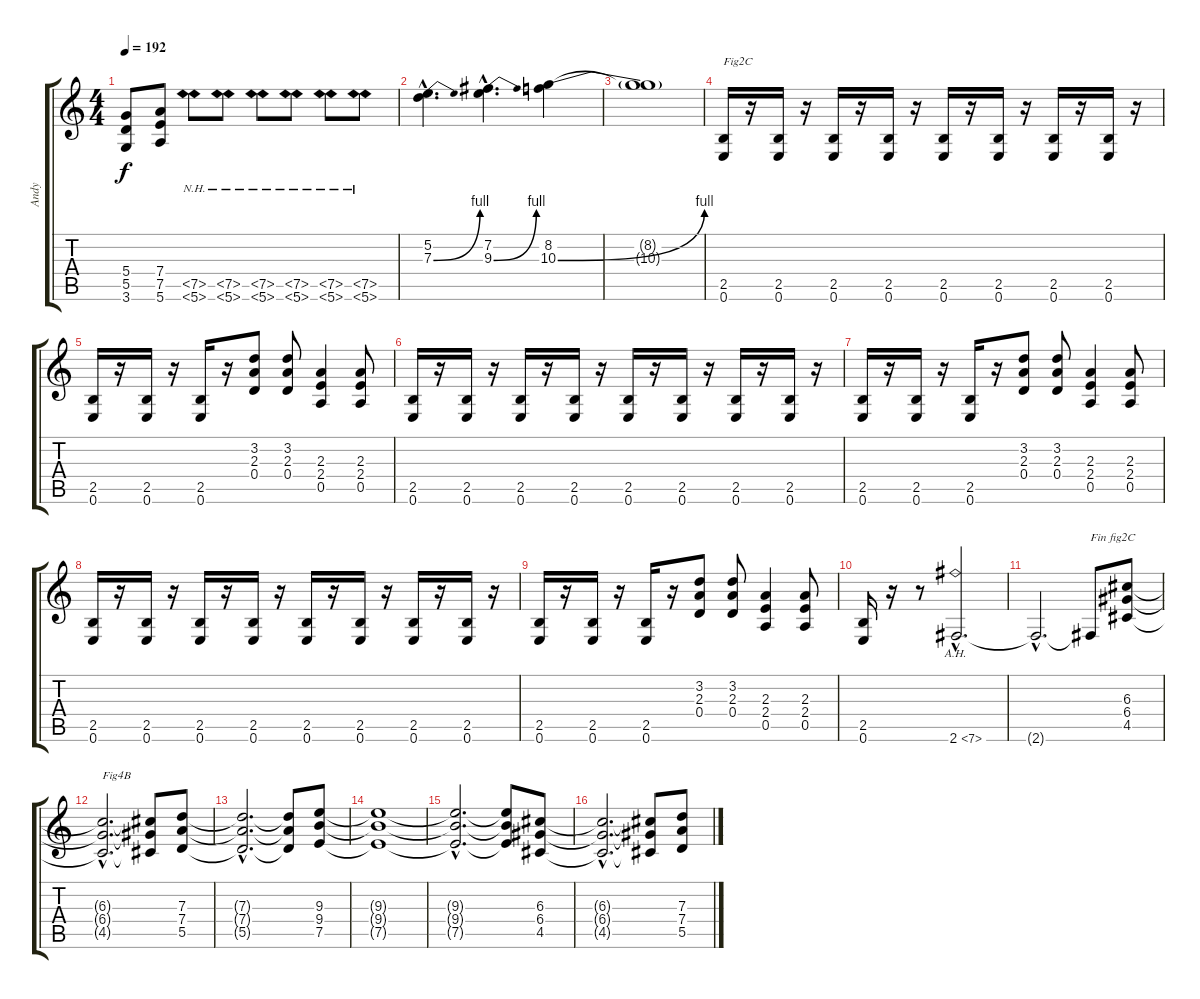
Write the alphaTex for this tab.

\track ("Andy" "Andy") {instrument overdrivenguitar}
\staff {score tabs}
\tuning (E4 B3 G3 D3 A2 E2) {hide}
\ts (4 4)
\tempo 192
\clef g2
\ks c
(5.4{t} 5.5{t} 3.6{t}).8{dy f} (7.4 7.5 5.6).8 (7.5{nh} 5.6{nh}).8 (7.5{nh} 5.6{nh}).8 (7.5{nh} 5.6{nh}).8 (7.5{nh} 5.6{nh}).8 (7.5{nh} 5.6{nh}).8 (7.5{nh} 5.6{nh}).8 |
(5.2{hac} 7.3{be (bend 0 0 60 4) hac}).4{d} (7.2{hac} 9.3{be (bend 0 0 60 4) hac}).4{d} (8.2 10.3{be (bend 0 0 60 4)}).4 |
(8.2{t} 10.3{t}).1 |
(2.5 0.6).16{txt "Fig2C"} r.16 (2.5 0.6).16 r.16 (2.5 0.6).16 r.16 (2.5 0.6).16 r.16 (2.5 0.6).16 r.16 (2.5 0.6).16 r.16 (2.5 0.6).16 r.16 (2.5 0.6).16 r.16 |
(2.5 0.6).16 r.16 (2.5 0.6).16 r.16 (2.5 0.6).16 r.16 (3.2 2.3 0.4).8 (3.2 2.3 0.4).8 (2.3 2.4 0.5).4 (2.3 2.4 0.5).8 |
(2.5 0.6).16 r.16 (2.5 0.6).16 r.16 (2.5 0.6).16 r.16 (2.5 0.6).16 r.16 (2.5 0.6).16 r.16 (2.5 0.6).16 r.16 (2.5 0.6).16 r.16 (2.5 0.6).16 r.16 |
(2.5 0.6).16 r.16 (2.5 0.6).16 r.16 (2.5 0.6).16 r.16 (3.2 2.3 0.4).8 (3.2 2.3 0.4).8 (2.3 2.4 0.5).4 (2.3 2.4 0.5).8 |
(2.5 0.6).16 r.16 (2.5 0.6).16 r.16 (2.5 0.6).16 r.16 (2.5 0.6).16 r.16 (2.5 0.6).16 r.16 (2.5 0.6).16 r.16 (2.5 0.6).16 r.16 (2.5 0.6).16 r.16 |
(2.5 0.6).16 r.16 (2.5 0.6).16 r.16 (2.5 0.6).16 r.16 (3.2 2.3 0.4).8 (3.2 2.3 0.4).8 (2.3 2.4 0.5).4 (2.3 2.4 0.5).8 |
(2.5 0.6).16{txt ""} r.16 r.8 2.6{ah 5 hac}.2{d} |
2.6{hac t}.2{d} 2.6{t}.8{txt "Fin fig2C"} (6.3 6.4 4.5).8 |
(6.3{hac t} 6.4{hac t} 4.5{hac t}).2{d txt "Fig4B"} (6.3{t} 6.4{t} 4.5{t}).8 (7.3 7.4 5.5).8 |
(7.3{hac t} 7.4{hac t} 5.5{hac t}).2{d} (7.3{t} 7.4{t} 5.5{t}).8 (9.3 9.4 7.5).8 |
(9.3{t} 9.4{t} 7.5{t}).1 |
(9.3{hac t} 9.4{hac t} 7.5{hac t}).2{d} (9.3{t} 9.4{t} 7.5{t}).8 (6.3 6.4 4.5).8 |
(6.3{hac t} 6.4{hac t} 4.5{hac t}).2{d} (6.3{t} 6.4{t} 4.5{t}).8 (7.3 7.4 5.5).8
